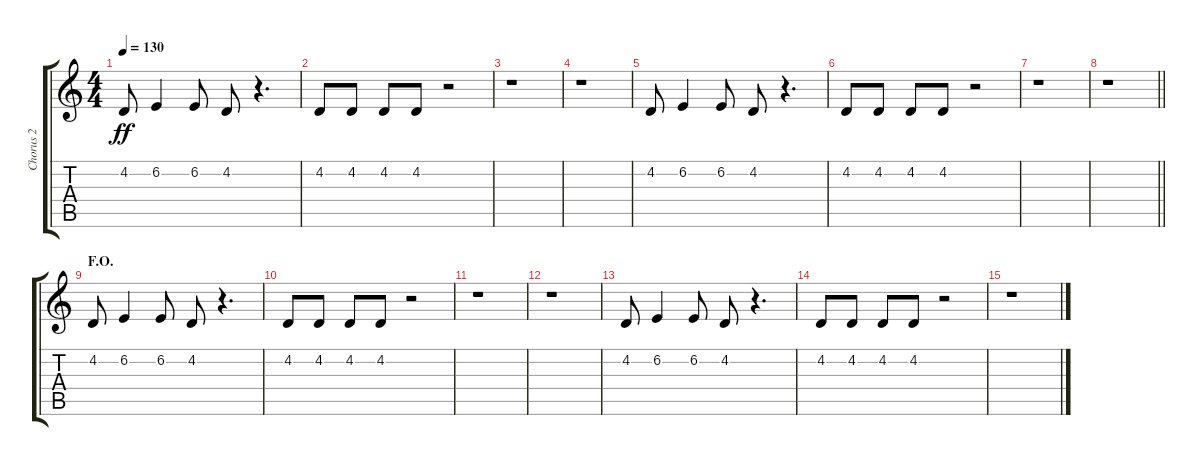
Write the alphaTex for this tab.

\track ("Chorus 2" "Chorus 2") {instrument synthvoice}
\staff {score tabs}
\tuning (Eb4 Bb3 Gb3 Db3 Ab2 Eb2) {hide}
\ts (4 4)
\tempo 130
\clef g2
\ks c
4.2.8{dy ff} 6.2.4 6.2.8 4.2.8 r.4{d} |
4.2.8 4.2.8 4.2.8 4.2.8 r.2 |
r.1 |
r.1 |
4.2.8 6.2.4 6.2.8 4.2.8 r.4{d} |
4.2.8 4.2.8 4.2.8 4.2.8 r.2 |
r.1 |
\barLineRight lightlight
r.1 |
\section ("" "F.O.")
4.2.8 6.2.4 6.2.8 4.2.8 r.4{d} |
4.2.8 4.2.8 4.2.8 4.2.8 r.2 |
r.1 |
r.1 |
4.2.8 6.2.4 6.2.8 4.2.8 r.4{d} |
4.2.8 4.2.8 4.2.8 4.2.8 r.2 |
r.1
